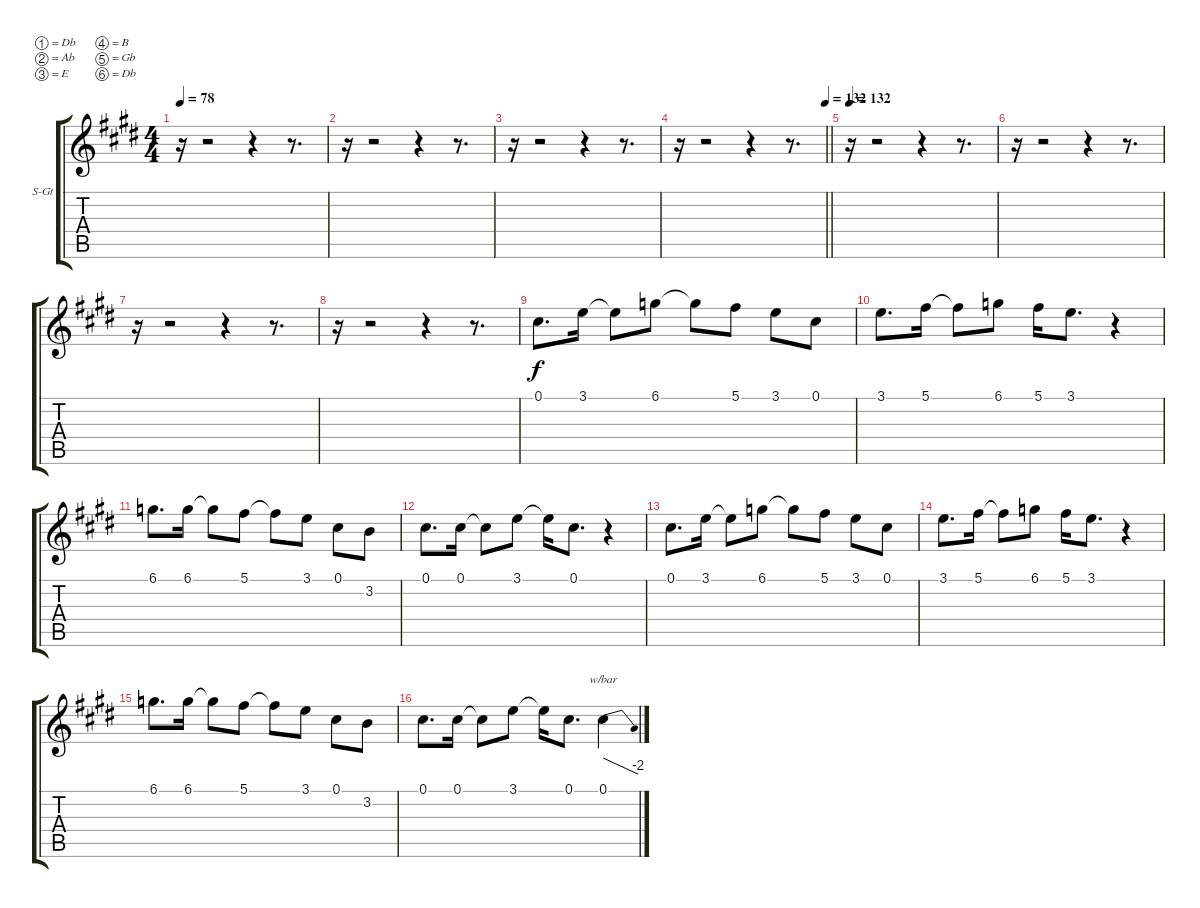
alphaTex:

\bracketExtendMode groupsimilarinstruments
\firstSystemTrackNameOrientation horizontal
\otherSystemsTrackNameOrientation horizontal
\track ("Vocals" "S-Gt") {instrument stringensemble1}
\staff {score tabs}
\tuning (Db4 Ab3 E3 B2 Gb2 Db2)
\displaytranspose 12
\ts (4 4)
\tempo 78
\clef g2
\ks c#minor
r.16{dy f} r.2 r.4 r.8{d} |
r.16 r.2 r.4 r.8{d} |
r.16 r.2 r.4 r.8{d} |
\tempo (132 1)
\barLineRight lightlight
r.16 r.2 r.4 r.8{d} |
\tempo 132
r.16 r.2 r.4 r.8{d} |
r.16 r.2 r.4 r.8{d} |
r.16 r.2 r.4 r.8{d} |
r.16 r.2 r.4 r.8{d} |
0.1.8{d} 3.1.16 3.1{t}.8 6.1.8 6.1{t}.8 5.1.8 3.1.8 0.1.8 |
3.1.8{d} 5.1.16 5.1{t}.8 6.1.8 5.1.16 3.1.8{d} r.4 |
6.1.8{d} 6.1.16 6.1{t}.8 5.1.8 5.1{t}.8 3.1.8 0.1.8 3.2.8 |
0.1.8{d} 0.1.16 0.1{t}.8 3.1.8 3.1{t}.16 0.1.8{d} r.4 |
0.1.8{d} 3.1.16 3.1{t}.8 6.1.8 6.1{t}.8 5.1.8 3.1.8 0.1.8 |
3.1.8{d} 5.1.16 5.1{t}.8 6.1.8 5.1.16 3.1.8{d} r.4 |
6.1.8{d} 6.1.16 6.1{t}.8 5.1.8 5.1{t}.8 3.1.8 0.1.8 3.2.8 |
0.1.8{d} 0.1.16 0.1{t}.8 3.1.8 3.1{t}.16 0.1.8{d} 0.1.4{tbe (dive default 0 0 60 -8)}
